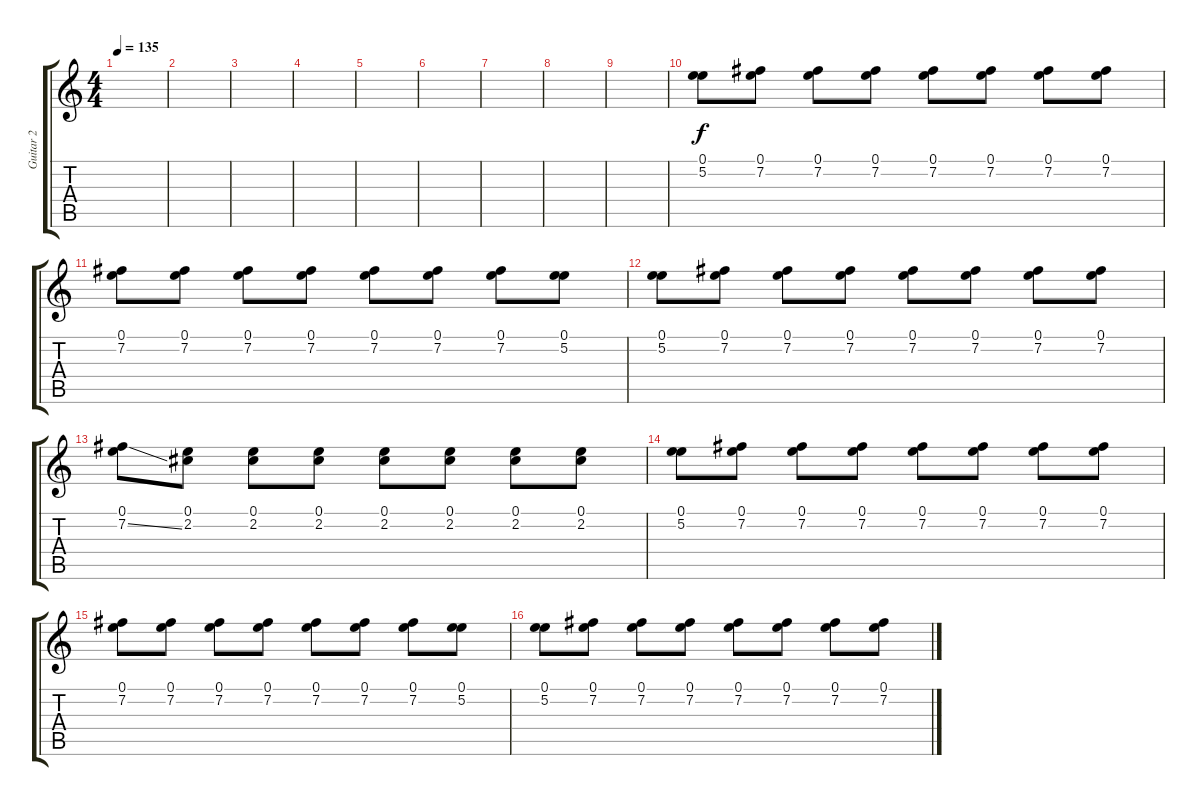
\track ("Guitar 2" "Guitar 2") {instrument distortionguitar}
\staff {score tabs}
\tuning (E4 B3 G3 D3 A2 E2) {hide}
\ts (4 4)
\tempo 135
\clef g2
\ks c
|
|
|
|
|
|
|
|
|
(0.1 5.2).8 (0.1 7.2).8 (0.1 7.2).8 (0.1 7.2).8 (0.1 7.2).8 (0.1 7.2).8 (0.1 7.2).8 (0.1 7.2).8 |
(0.1 7.2).8 (0.1 7.2).8 (0.1 7.2).8 (0.1 7.2).8 (0.1 7.2).8 (0.1 7.2).8 (0.1 7.2).8 (0.1 5.2).8 |
(0.1 5.2).8 (0.1 7.2).8 (0.1 7.2).8 (0.1 7.2).8 (0.1 7.2).8 (0.1 7.2).8 (0.1 7.2).8 (0.1 7.2).8 |
(0.1 7.2{ss}).8 (0.1 2.2).8 (0.1 2.2).8 (0.1 2.2).8 (0.1 2.2).8 (0.1 2.2).8 (0.1 2.2).8 (0.1 2.2).8 |
(0.1 5.2).8 (0.1 7.2).8 (0.1 7.2).8 (0.1 7.2).8 (0.1 7.2).8 (0.1 7.2).8 (0.1 7.2).8 (0.1 7.2).8 |
(0.1 7.2).8 (0.1 7.2).8 (0.1 7.2).8 (0.1 7.2).8 (0.1 7.2).8 (0.1 7.2).8 (0.1 7.2).8 (0.1 5.2).8 |
(0.1 5.2).8 (0.1 7.2).8 (0.1 7.2).8 (0.1 7.2).8 (0.1 7.2).8 (0.1 7.2).8 (0.1 7.2).8 (0.1 7.2).8
